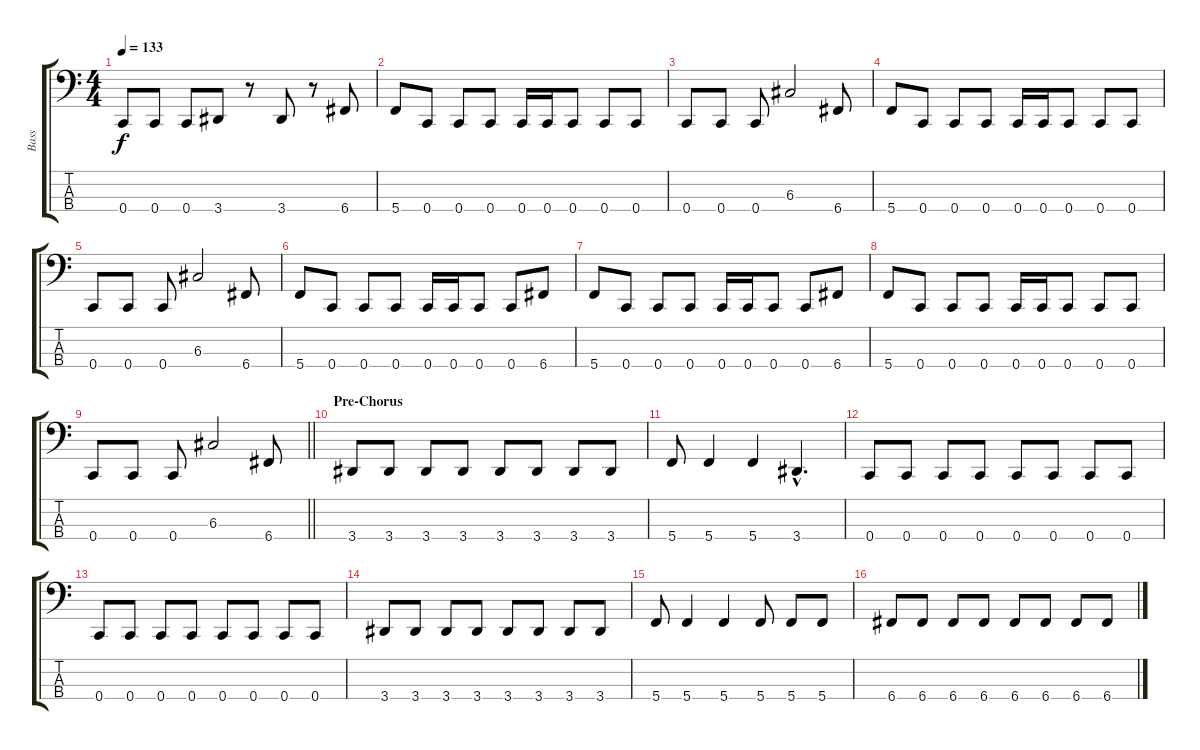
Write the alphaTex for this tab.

\track ("Bass" "Bass") {instrument electricbassfinger}
\staff {score tabs}
\tuning (F2 C2 G1 C1) {hide}
\ts (4 4)
\tempo 133
\clef f4
\ks c
0.4.8{dy f} 0.4.8 0.4.8 3.4.8 r.8 3.4.8 r.8 6.4.8 |
5.4.8 0.4.8 0.4.8 0.4.8 0.4.16 0.4.16 0.4.8 0.4.8 0.4.8 |
0.4.8 0.4.8 0.4.8 6.3.2 6.4.8 |
5.4.8 0.4.8 0.4.8 0.4.8 0.4.16 0.4.16 0.4.8 0.4.8 0.4.8 |
0.4.8 0.4.8 0.4.8 6.3.2 6.4.8 |
5.4.8 0.4.8 0.4.8 0.4.8 0.4.16 0.4.16 0.4.8 0.4.8 6.4.8 |
5.4.8 0.4.8 0.4.8 0.4.8 0.4.16 0.4.16 0.4.8 0.4.8 6.4.8 |
5.4.8 0.4.8 0.4.8 0.4.8 0.4.16 0.4.16 0.4.8 0.4.8 0.4.8 |
\barLineRight lightlight
0.4.8 0.4.8 0.4.8 6.3.2 6.4.8 |
\section ("" "Pre-Chorus")
3.4.8 3.4.8 3.4.8 3.4.8 3.4.8 3.4.8 3.4.8 3.4.8 |
5.4.8 5.4.4 5.4.4 3.4{hac}.4{d} |
0.4.8 0.4.8 0.4.8 0.4.8 0.4.8 0.4.8 0.4.8 0.4.8 |
0.4.8 0.4.8 0.4.8 0.4.8 0.4.8 0.4.8 0.4.8 0.4.8 |
3.4.8 3.4.8 3.4.8 3.4.8 3.4.8 3.4.8 3.4.8 3.4.8 |
5.4.8 5.4.4 5.4.4 5.4.8 5.4.8 5.4.8 |
6.4.8 6.4.8 6.4.8 6.4.8 6.4.8 6.4.8 6.4.8 6.4.8
